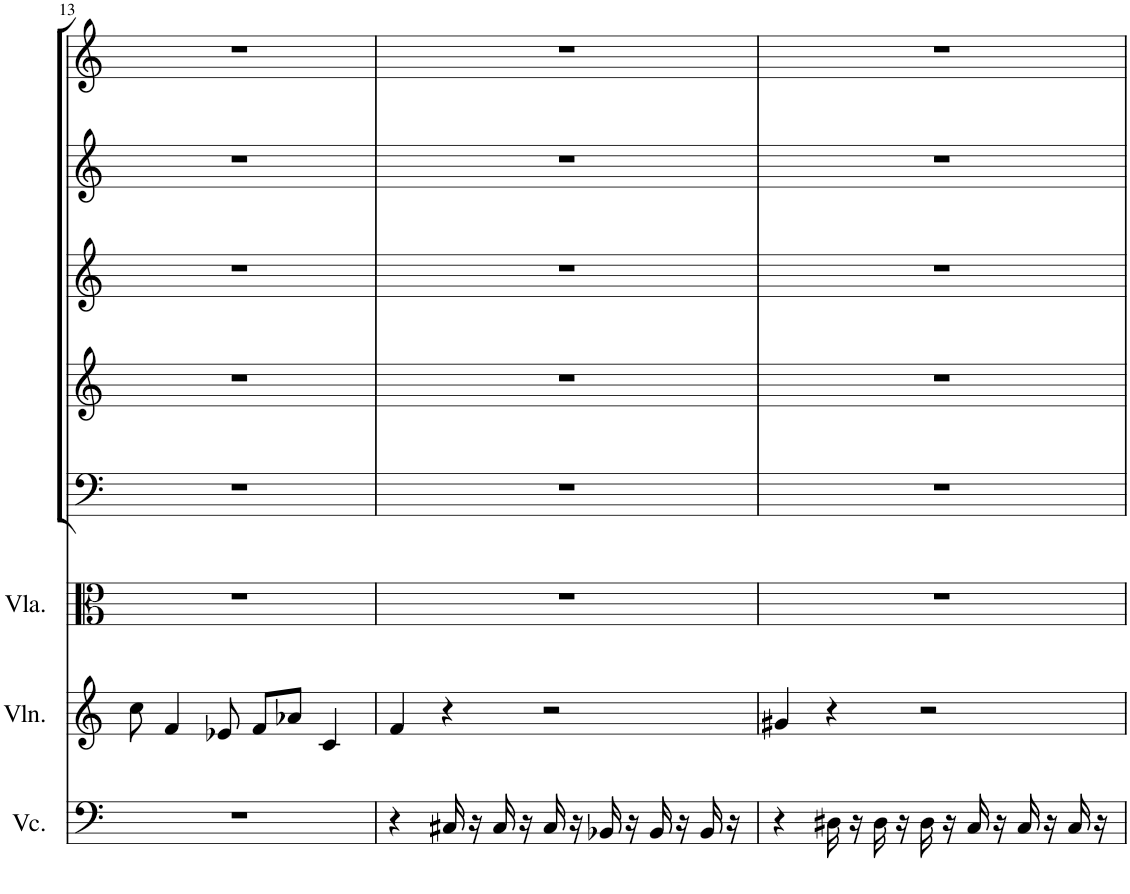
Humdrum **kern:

**kern	**kern	**kern	**kern	**kern	**kern	**kern	**kern
*part8	*part7	*part6	*part5	*part4	*part3	*part2	*part1
*staff8	*staff7	*staff6	*staff5	*staff4	*staff3	*staff2	*staff1
*I"Violoncello	*I"Violin	*I"Viola	*I"Bassoon	*I"Horn in F	*I"Bb Clarinet	*I"Oboe	*I"Flute
*I'Vc.	*I'Vln.	*I'Vla.	*I'Bsn	*I'Hn	*I'Cl	*I'Ob	*I'Fl
!!LO:PB:g=z
*clefF4	*clefG2	*clefC3	*clefF4	*clefG2	*clefG2	*clefG2	*clefG2
*	*	*	*	*ITrd4c7	*ITrd1c2	*	*
*k[]	*k[]	*k[]	*k[]	*k[]	*k[]	*k[]	*k[]
*M4/4	*M4/4	*M4/4	*M4/4	*M4/4	*M4/4	*M4/4	*M4/4
=13	=13	=13	=13	=13	=13	=13	=13
1r	8cc\	1r	1r	1r	1r	1r	1r
.	4f/	.	.	.	.	.	.
.	8e-X/	.	.	.	.	.	.
.	8f/L	.	.	.	.	.	.
.	8a-X/J	.	.	.	.	.	.
.	4c/	.	.	.	.	.	.
=14	=14	=14	=14	=14	=14	=14	=14
4r	4f/	1r	1r	1r	1r	1r	1r
16C#X/	4r	.	.	.	.	.	.
16r	.	.	.	.	.	.	.
16C#/	.	.	.	.	.	.	.
16r	.	.	.	.	.	.	.
16C#/	2r	.	.	.	.	.	.
16r	.	.	.	.	.	.	.
16BB-X/	.	.	.	.	.	.	.
16r	.	.	.	.	.	.	.
16BB-/	.	.	.	.	.	.	.
16r	.	.	.	.	.	.	.
16BB-/	.	.	.	.	.	.	.
16r	.	.	.	.	.	.	.
=15	=15	=15	=15	=15	=15	=15	=15
4r	4g#X/	1r	1r	1r	1r	1r	1r
16D#X\	4r	.	.	.	.	.	.
16r	.	.	.	.	.	.	.
16D#\	.	.	.	.	.	.	.
16r	.	.	.	.	.	.	.
16D#\	2r	.	.	.	.	.	.
16r	.	.	.	.	.	.	.
16C/	.	.	.	.	.	.	.
16r	.	.	.	.	.	.	.
16C/	.	.	.	.	.	.	.
16r	.	.	.	.	.	.	.
16C/	.	.	.	.	.	.	.
16r	.	.	.	.	.	.	.
=	=	=	=	=	=	=	=
*-	*-	*-	*-	*-	*-	*-	*-
